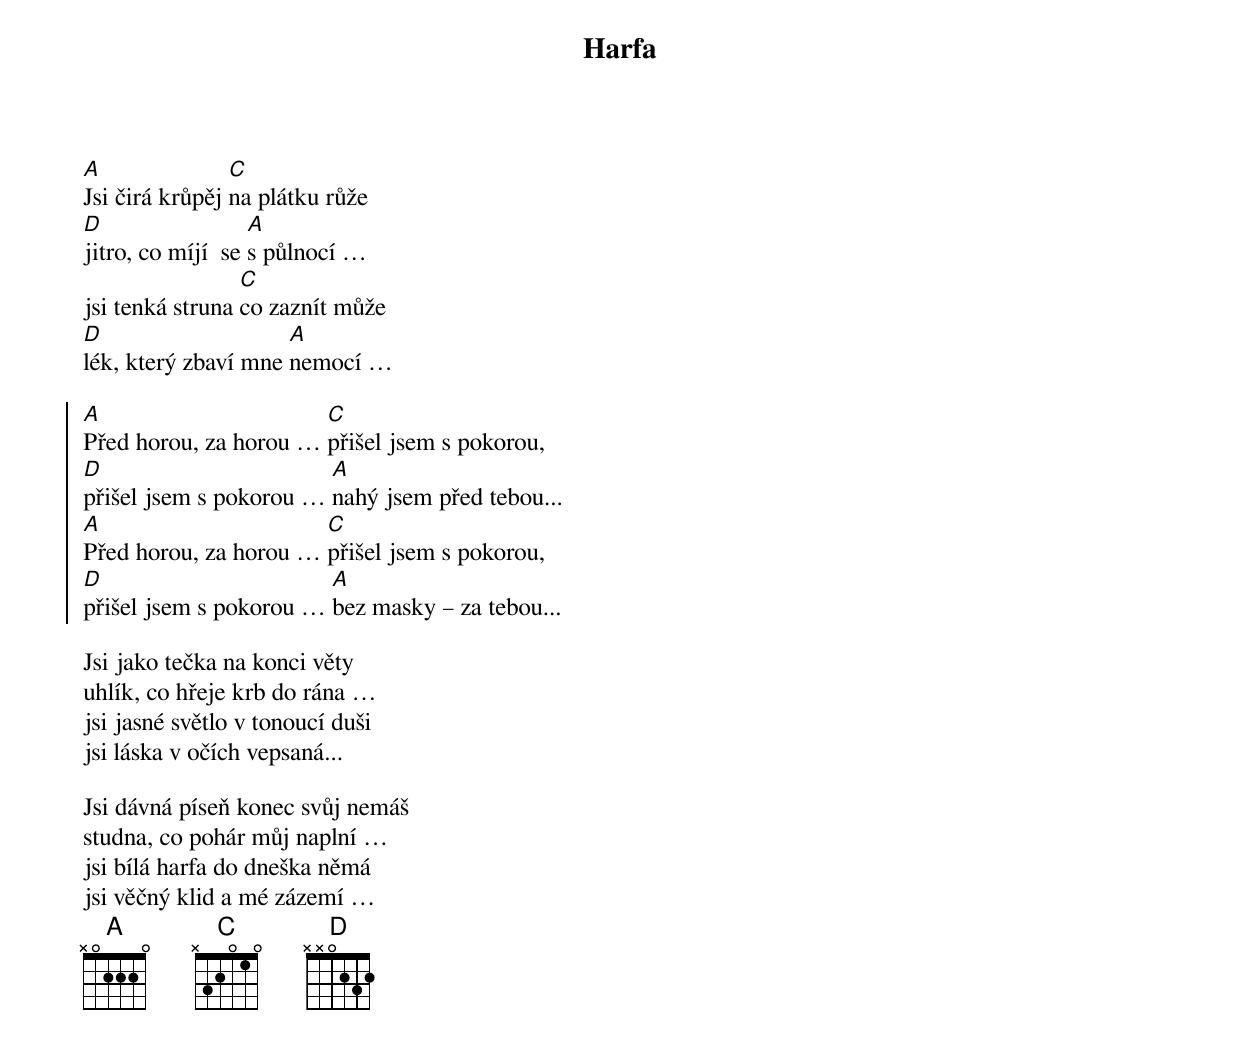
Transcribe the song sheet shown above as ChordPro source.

{title: Harfa}

[A]Jsi čirá krůpěj [C]na plátku růže
[D]jitro, co míjí  se [A]s půlnocí …
jsi tenká struna [C]co zaznít může
[D]lék, který zbaví mne [A]nemocí …

{start_of_chorus}
[A]Před horou, za horou … [C]přišel jsem s pokorou,
[D]přišel jsem s pokorou … [A]nahý jsem před tebou...
[A]Před horou, za horou … [C]přišel jsem s pokorou,
[D]přišel jsem s pokorou … [A]bez masky – za tebou...
{end_of_chorus}

Jsi jako tečka na konci věty
uhlík, co hřeje krb do rána …
jsi jasné světlo v tonoucí duši
jsi láska v očích vepsaná...

Jsi dávná píseň konec svůj nemáš
studna, co pohár můj naplní …
jsi bílá harfa do dneška němá
jsi věčný klid a mé zázemí …
